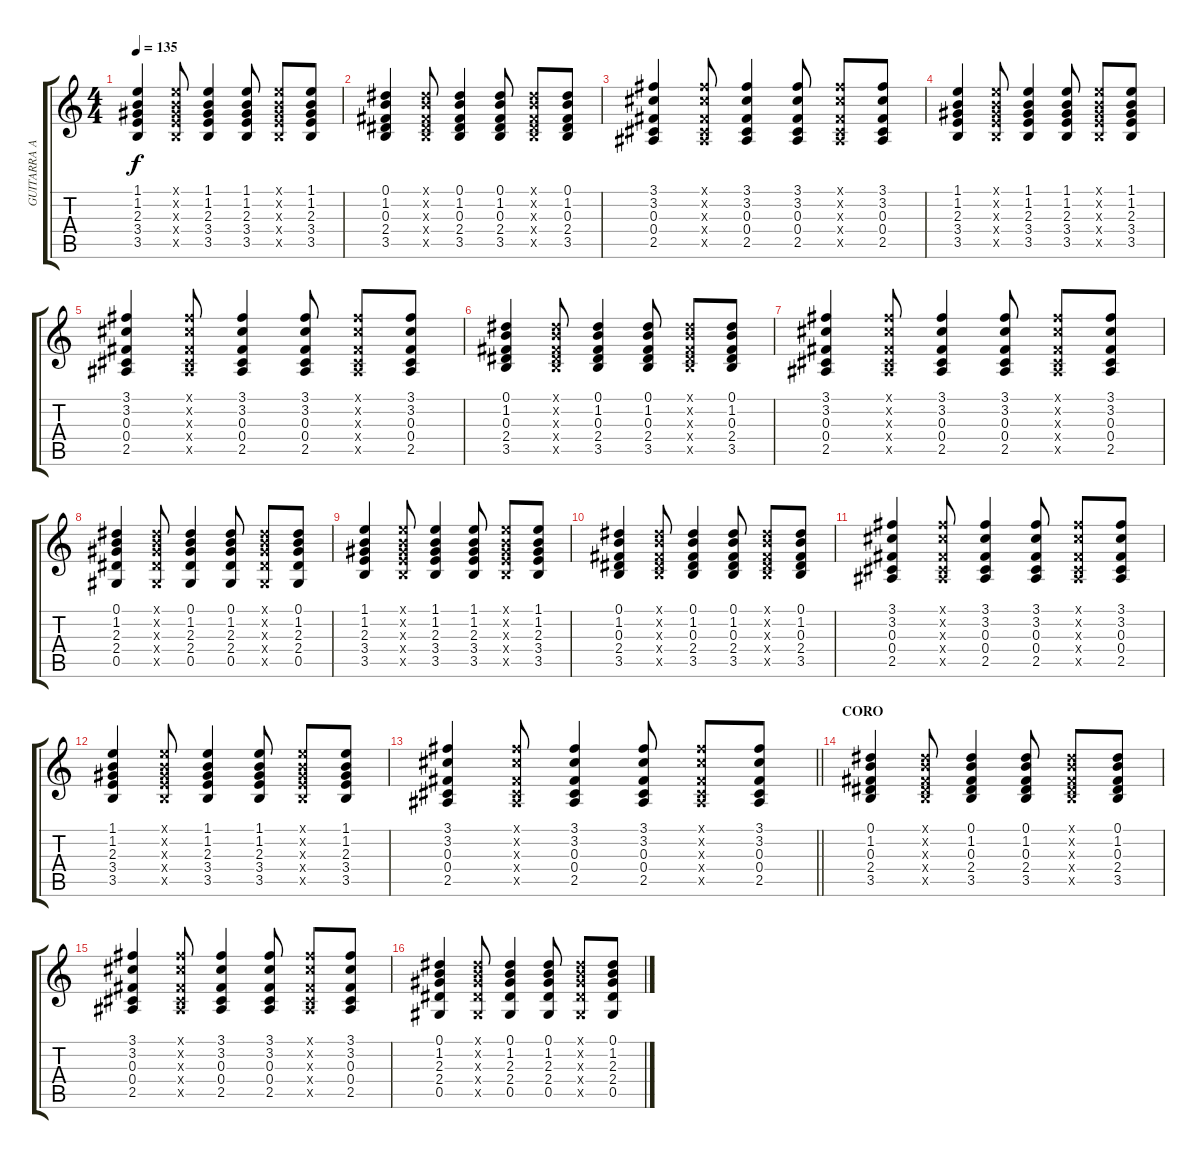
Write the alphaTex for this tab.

\track ("GUITARRA ACOMPAÑANTE" "GUITARRA A") {instrument acousticguitarnylon}
\staff {score tabs}
\tuning (Eb4 Bb3 Gb3 Db3 Ab2 Eb2) {hide}
\ts (4 4)
\tempo 135
\clef g2
\ks c
(1.1 1.2 2.3 3.4 3.5).4{dy f} (1.1{x} 1.2{x} 2.3{x} 3.4{x} 3.5{x}).8 (1.1 1.2 2.3 3.4 3.5).4 (1.1 1.2 2.3 3.4 3.5).8 (1.1{x} 1.2{x} 2.3{x} 3.4{x} 3.5{x}).8 (1.1 1.2 2.3 3.4 3.5).8 |
(0.1 1.2 0.3 2.4 3.5).4 (0.1{x} 1.2{x} 0.3{x} 2.4{x} 3.5{x}).8 (0.1 1.2 0.3 2.4 3.5).4 (0.1 1.2 0.3 2.4 3.5).8 (0.1{x} 1.2{x} 0.3{x} 2.4{x} 3.5{x}).8 (0.1 1.2 0.3 2.4 3.5).8 |
(3.1 3.2 0.3 0.4 2.5).4 (3.1{x} 3.2{x} 0.3{x} 0.4{x} 2.5{x}).8 (3.1 3.2 0.3 0.4 2.5).4 (3.1 3.2 0.3 0.4 2.5).8 (3.1{x} 3.2{x} 0.3{x} 0.4{x} 2.5{x}).8 (3.1 3.2 0.3 0.4 2.5).8 |
(1.1 1.2 2.3 3.4 3.5).4 (1.1{x} 1.2{x} 2.3{x} 3.4{x} 3.5{x}).8 (1.1 1.2 2.3 3.4 3.5).4 (1.1 1.2 2.3 3.4 3.5).8 (1.1{x} 1.2{x} 2.3{x} 3.4{x} 3.5{x}).8 (1.1 1.2 2.3 3.4 3.5).8 |
(3.1 3.2 0.3 0.4 2.5).4 (3.1{x} 3.2{x} 0.3{x} 0.4{x} 2.5{x}).8 (3.1 3.2 0.3 0.4 2.5).4 (3.1 3.2 0.3 0.4 2.5).8 (3.1{x} 3.2{x} 0.3{x} 0.4{x} 2.5{x}).8 (3.1 3.2 0.3 0.4 2.5).8 |
(0.1 1.2 0.3 2.4 3.5).4 (0.1{x} 1.2{x} 0.3{x} 2.4{x} 3.5{x}).8 (0.1 1.2 0.3 2.4 3.5).4 (0.1 1.2 0.3 2.4 3.5).8 (0.1{x} 1.2{x} 0.3{x} 2.4{x} 3.5{x}).8 (0.1 1.2 0.3 2.4 3.5).8 |
(3.1 3.2 0.3 0.4 2.5).4 (3.1{x} 3.2{x} 0.3{x} 0.4{x} 2.5{x}).8 (3.1 3.2 0.3 0.4 2.5).4 (3.1 3.2 0.3 0.4 2.5).8 (3.1{x} 3.2{x} 0.3{x} 0.4{x} 2.5{x}).8 (3.1 3.2 0.3 0.4 2.5).8 |
(0.1 1.2 2.3 2.4 0.5).4 (0.1{x} 1.2{x} 2.3{x} 2.4{x} 0.5{x}).8 (0.1 1.2 2.3 2.4 0.5).4 (0.1 1.2 2.3 2.4 0.5).8 (0.1{x} 1.2{x} 2.3{x} 2.4{x} 0.5{x}).8 (0.1 1.2 2.3 2.4 0.5).8 |
(1.1 1.2 2.3 3.4 3.5).4 (1.1{x} 1.2{x} 2.3{x} 3.4{x} 3.5{x}).8 (1.1 1.2 2.3 3.4 3.5).4 (1.1 1.2 2.3 3.4 3.5).8 (1.1{x} 1.2{x} 2.3{x} 3.4{x} 3.5{x}).8 (1.1 1.2 2.3 3.4 3.5).8 |
(0.1 1.2 0.3 2.4 3.5).4 (0.1{x} 1.2{x} 0.3{x} 2.4{x} 3.5{x}).8 (0.1 1.2 0.3 2.4 3.5).4 (0.1 1.2 0.3 2.4 3.5).8 (0.1{x} 1.2{x} 0.3{x} 2.4{x} 3.5{x}).8 (0.1 1.2 0.3 2.4 3.5).8 |
(3.1 3.2 0.3 0.4 2.5).4 (3.1{x} 3.2{x} 0.3{x} 0.4{x} 2.5{x}).8 (3.1 3.2 0.3 0.4 2.5).4 (3.1 3.2 0.3 0.4 2.5).8 (3.1{x} 3.2{x} 0.3{x} 0.4{x} 2.5{x}).8 (3.1 3.2 0.3 0.4 2.5).8 |
(1.1 1.2 2.3 3.4 3.5).4 (1.1{x} 1.2{x} 2.3{x} 3.4{x} 3.5{x}).8 (1.1 1.2 2.3 3.4 3.5).4 (1.1 1.2 2.3 3.4 3.5).8 (1.1{x} 1.2{x} 2.3{x} 3.4{x} 3.5{x}).8 (1.1 1.2 2.3 3.4 3.5).8 |
\barLineRight lightlight
(3.1 3.2 0.3 0.4 2.5).4 (3.1{x} 3.2{x} 0.3{x} 0.4{x} 2.5{x}).8 (3.1 3.2 0.3 0.4 2.5).4 (3.1 3.2 0.3 0.4 2.5).8 (3.1{x} 3.2{x} 0.3{x} 0.4{x} 2.5{x}).8 (3.1 3.2 0.3 0.4 2.5).8 |
\section ("" "CORO")
(0.1 1.2 0.3 2.4 3.5).4 (0.1{x} 1.2{x} 0.3{x} 2.4{x} 3.5{x}).8 (0.1 1.2 0.3 2.4 3.5).4 (0.1 1.2 0.3 2.4 3.5).8 (0.1{x} 1.2{x} 0.3{x} 2.4{x} 3.5{x}).8 (0.1 1.2 0.3 2.4 3.5).8 |
(3.1 3.2 0.3 0.4 2.5).4 (3.1{x} 3.2{x} 0.3{x} 0.4{x} 2.5{x}).8 (3.1 3.2 0.3 0.4 2.5).4 (3.1 3.2 0.3 0.4 2.5).8 (3.1{x} 3.2{x} 0.3{x} 0.4{x} 2.5{x}).8 (3.1 3.2 0.3 0.4 2.5).8 |
(0.1 1.2 2.3 2.4 0.5).4 (0.1{x} 1.2{x} 2.3{x} 2.4{x} 0.5{x}).8 (0.1 1.2 2.3 2.4 0.5).4 (0.1 1.2 2.3 2.4 0.5).8 (0.1{x} 1.2{x} 2.3{x} 2.4{x} 0.5{x}).8 (0.1 1.2 2.3 2.4 0.5).8
